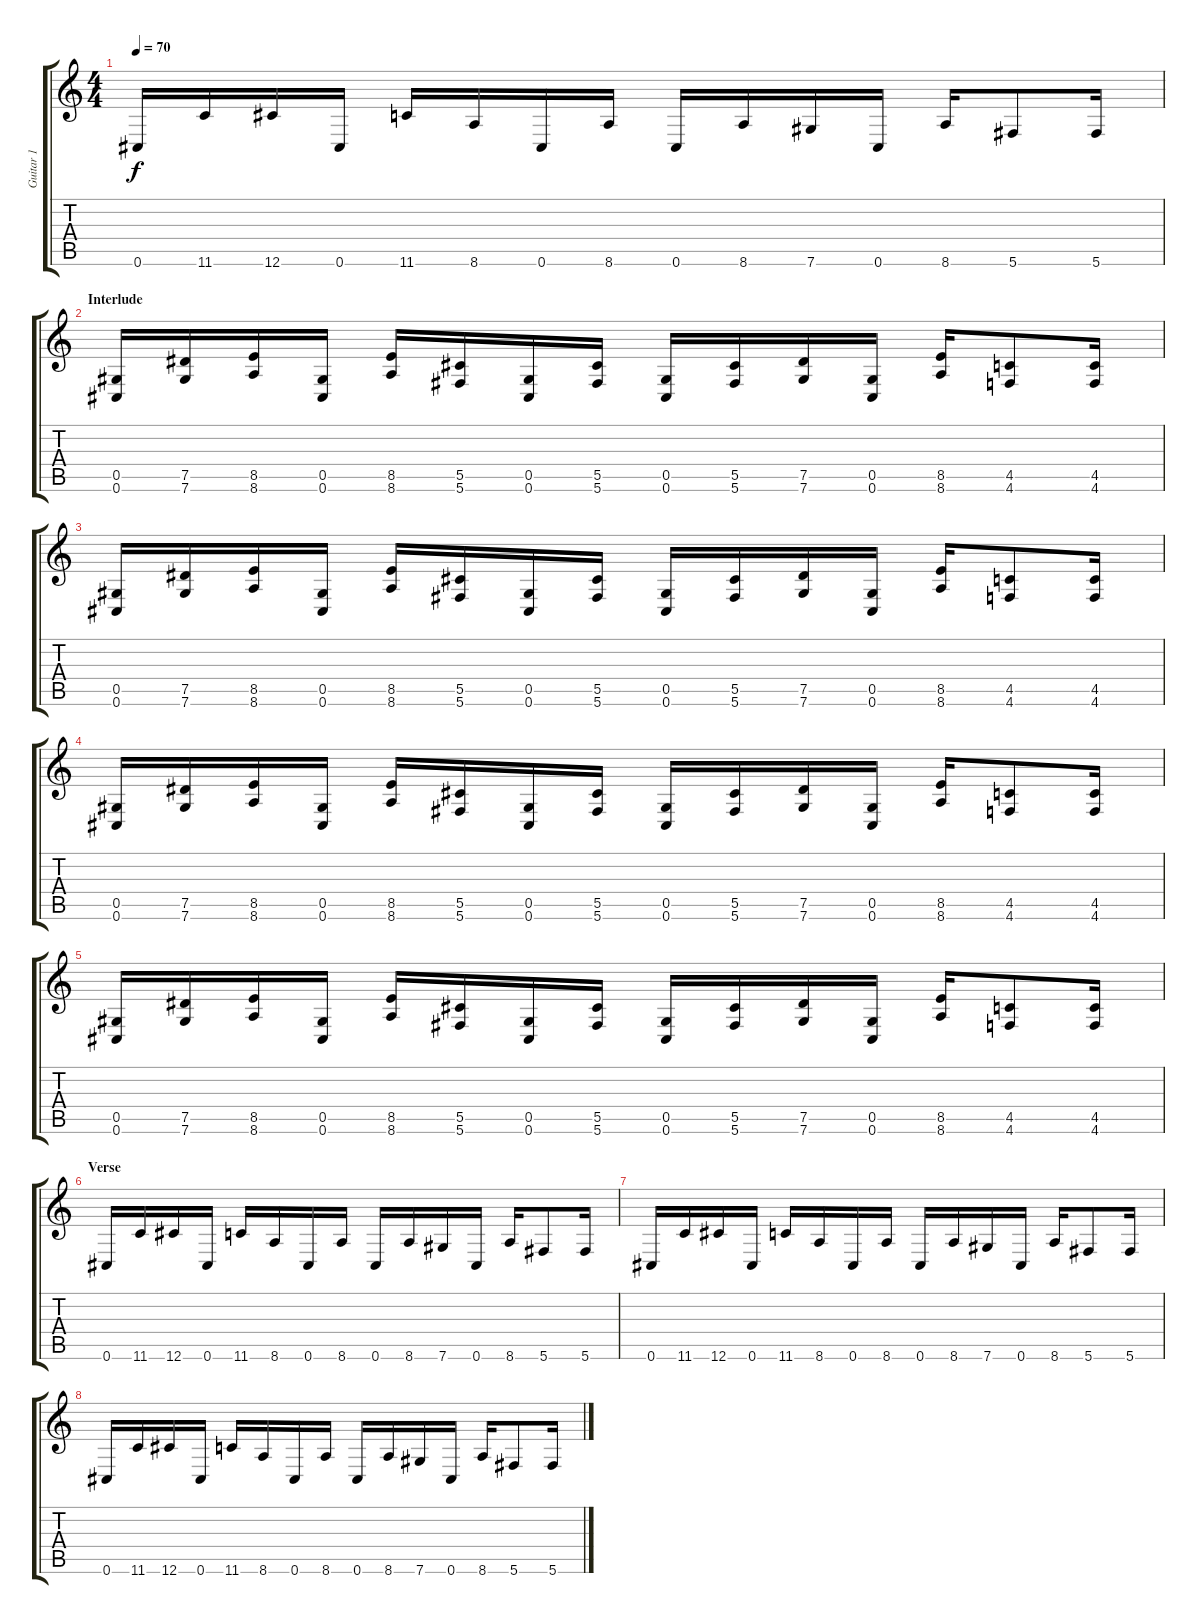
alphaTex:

\track ("Guitar 1" "Guitar 1") {instrument distortionguitar}
\staff {score tabs}
\tuning (Eb4 Bb3 Gb3 Db3 Ab2 Db2) {hide}
\ts (4 4)
\tempo 70
\clef g2
\ks c
0.6.16{dy f} 11.6.16 12.6.16 0.6.16 11.6.16 8.6.16 0.6.16 8.6.16 0.6.16 8.6.16 7.6.16 0.6.16 8.6.16 5.6.8 5.6.16 |
\section ("" "Interlude")
(0.5 0.6).16 (7.5 7.6).16 (8.5 8.6).16 (0.5 0.6).16 (8.5 8.6).16 (5.5 5.6).16 (0.5 0.6).16 (5.5 5.6).16 (0.5 0.6).16 (5.5 5.6).16 (7.5 7.6).16 (0.5 0.6).16 (8.5 8.6).16 (4.5 4.6).8 (4.5 4.6).16 |
(0.5 0.6).16 (7.5 7.6).16 (8.5 8.6).16 (0.5 0.6).16 (8.5 8.6).16 (5.5 5.6).16 (0.5 0.6).16 (5.5 5.6).16 (0.5 0.6).16 (5.5 5.6).16 (7.5 7.6).16 (0.5 0.6).16 (8.5 8.6).16 (4.5 4.6).8 (4.5 4.6).16 |
(0.5 0.6).16 (7.5 7.6).16 (8.5 8.6).16 (0.5 0.6).16 (8.5 8.6).16 (5.5 5.6).16 (0.5 0.6).16 (5.5 5.6).16 (0.5 0.6).16 (5.5 5.6).16 (7.5 7.6).16 (0.5 0.6).16 (8.5 8.6).16 (4.5 4.6).8 (4.5 4.6).16 |
(0.5 0.6).16 (7.5 7.6).16 (8.5 8.6).16 (0.5 0.6).16 (8.5 8.6).16 (5.5 5.6).16 (0.5 0.6).16 (5.5 5.6).16 (0.5 0.6).16 (5.5 5.6).16 (7.5 7.6).16 (0.5 0.6).16 (8.5 8.6).16 (4.5 4.6).8 (4.5 4.6).16 |
\section ("" "Verse")
0.6.16 11.6.16 12.6.16 0.6.16 11.6.16 8.6.16 0.6.16 8.6.16 0.6.16 8.6.16 7.6.16 0.6.16 8.6.16 5.6.8 5.6.16 |
0.6.16 11.6.16 12.6.16 0.6.16 11.6.16 8.6.16 0.6.16 8.6.16 0.6.16 8.6.16 7.6.16 0.6.16 8.6.16 5.6.8 5.6.16 |
0.6.16 11.6.16 12.6.16 0.6.16 11.6.16 8.6.16 0.6.16 8.6.16 0.6.16 8.6.16 7.6.16 0.6.16 8.6.16 5.6.8 5.6.16
